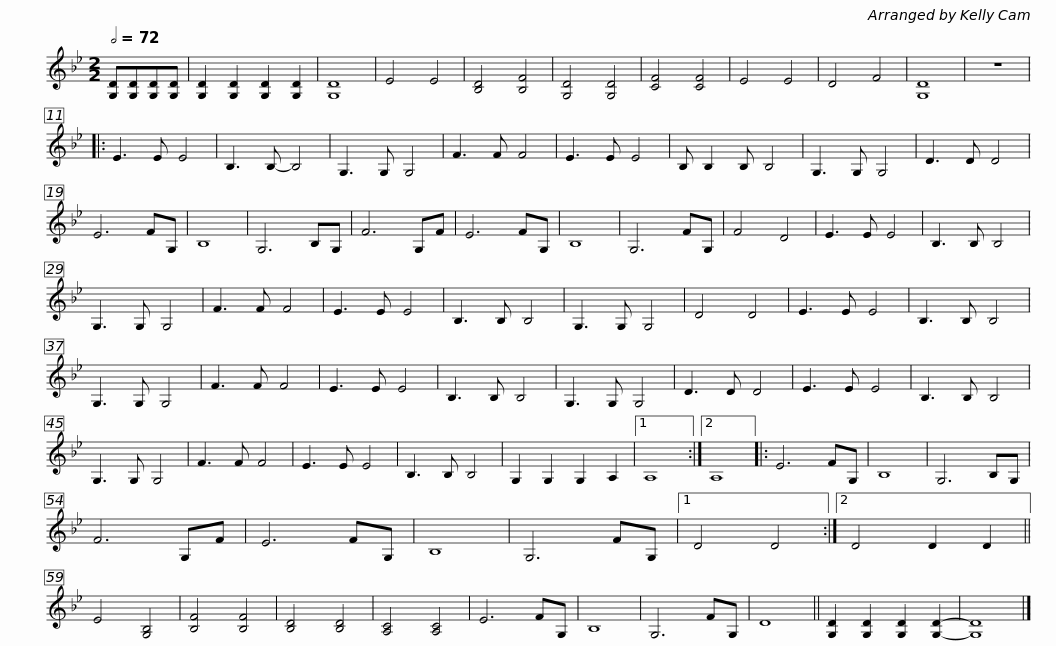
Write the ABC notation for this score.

X:1
L:1/8
Q:1/2=72
M:2/2
I:linebreak $
K:Bb
V:1 treble
V:1
 [G,D][G,D][G,D][G,D] | [G,D]2 [G,D]2 [G,D]2 [G,D]2 | [G,D]8 | E4 E4 | [B,D]4 [B,F]4 | %5
 [G,D]4 [G,D]4 | [CF]4 [CF]4 | E4 E4 | D4 F4 | [G,D]8 | %10
 z8 |: E3 E E4 |$ B,3 B,- B,4 | G,3 G, G,4 | F3 F F4 | %15
 E3 E E4 | B, B,2 B, B,4 | G,3 G, G,4 | D3 D D4 | E6 FG, | %20
 B,8 | G,6 B,G, |$ F6 G,F | E6 FG, | B,8 | %25
 G,6 FG, | F4 D4 | E3 E E4 | B,3 B, B,4 | G,3 G, G,4 | %30
 F3 F F4 | E3 E E4 | B,3 B, B,4 |$ G,3 G, G,4 | D4 D4 | %35
 E3 E E4 | B,3 B, B,4 | G,3 G, G,4 | F3 F F4 | E3 E E4 | %40
 B,3 B, B,4 | G,3 G, G,4 | D3 D D4 |$ E3 E E4 | B,3 B, B,4 | %45
 G,3 G, G,4 | F3 F F4 | E3 E E4 | B,3 B, B,4 | G,2 G,2 G,2 A,2 |1 %50
 A,8 :|2 A,8 |: E6 FG, | B,8 |$ G,6 B,G, | %55
 F6 G,F | E6 FG, | B,8 | G,6 FG, |1 D4 D4 :|2 %60
 D4 D2 D2 || E4 [G,B,]4 | [B,F]4 [B,F]4 | [B,D]4 [B,D]4 | [A,C]4 [A,C]4 | %65
 E6 FG, | B,8 |$ G,6 FG, | D8 || [G,D]2 [G,D]2 [G,D]2 [G,D]2- | %70
 [G,D]8 |] %71
